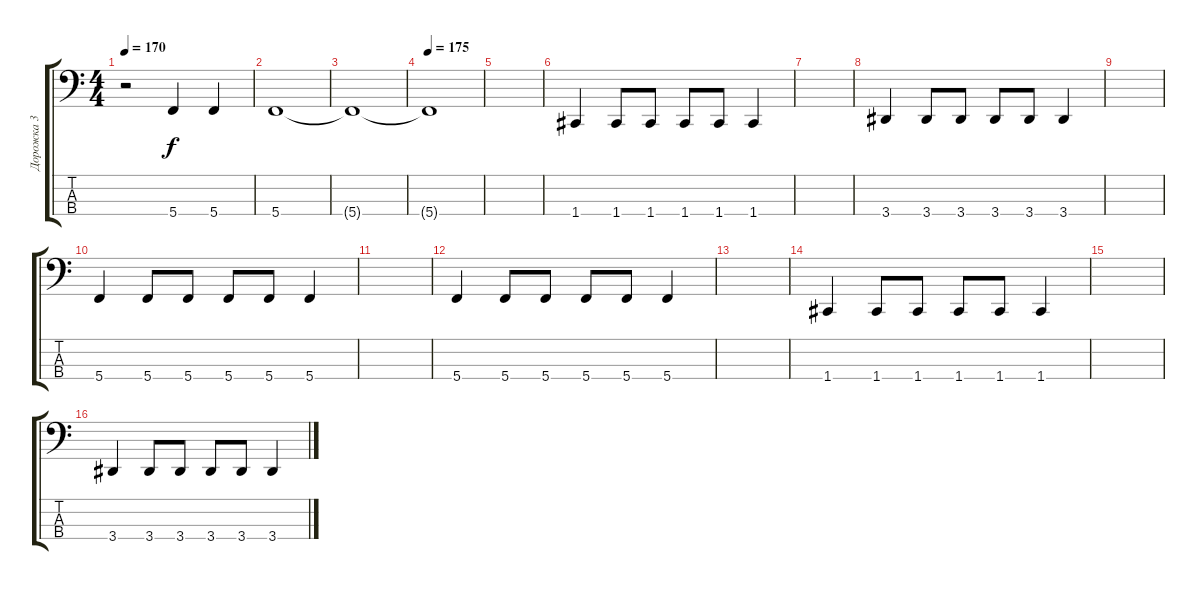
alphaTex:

\track ("Дорожка 3" "Дорожка 3") {instrument electricbasspick}
\staff {score tabs}
\tuning (F2 C2 G1 C1) {hide}
\ts (4 4)
\tempo 170
\clef f4
\ks c
r.2{dy f} 5.4.4 5.4.4 |
5.4.1 |
5.4{t}.1 |
\tempo 175
5.4{t}.1 |
|
1.4.4 1.4.8 1.4.8 1.4.8 1.4.8 1.4.4 |
|
3.4.4 3.4.8 3.4.8 3.4.8 3.4.8 3.4.4 |
|
5.4.4 5.4.8 5.4.8 5.4.8 5.4.8 5.4.4 |
|
5.4.4 5.4.8 5.4.8 5.4.8 5.4.8 5.4.4 |
|
1.4.4 1.4.8 1.4.8 1.4.8 1.4.8 1.4.4 |
|
3.4.4 3.4.8 3.4.8 3.4.8 3.4.8 3.4.4
